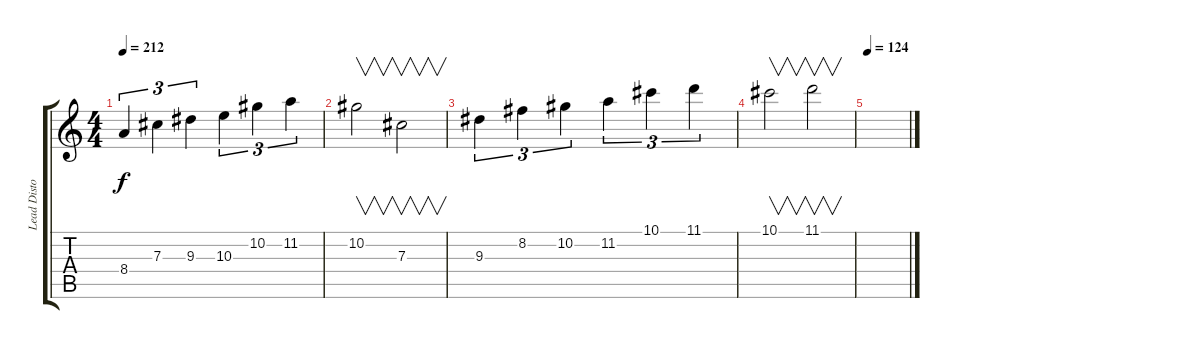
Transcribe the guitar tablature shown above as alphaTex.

\track ("Lead Distortion" "Lead Disto") {instrument distortionguitar}
\staff {score tabs}
\tuning (Eb4 Bb3 Gb3 Db3 Ab2 Eb2) {hide}
\ts (4 4)
\tempo 212
\clef g2
\ks c
8.4.4{tu (3 2) dy f} 7.3.4{tu (3 2)} 9.3.4{tu (3 2)} 10.3.4{tu (3 2)} 10.2.4{tu (3 2)} 11.2.4{tu (3 2)} |
10.2.2{v} 7.3.2{v} |
9.3.4{tu (3 2)} 8.2.4{tu (3 2)} 10.2.4{tu (3 2)} 11.2.4{tu (3 2)} 10.1.4{tu (3 2)} 11.1.4{tu (3 2)} |
10.1.2{v} 11.1.2{v} |
\tempo 124
